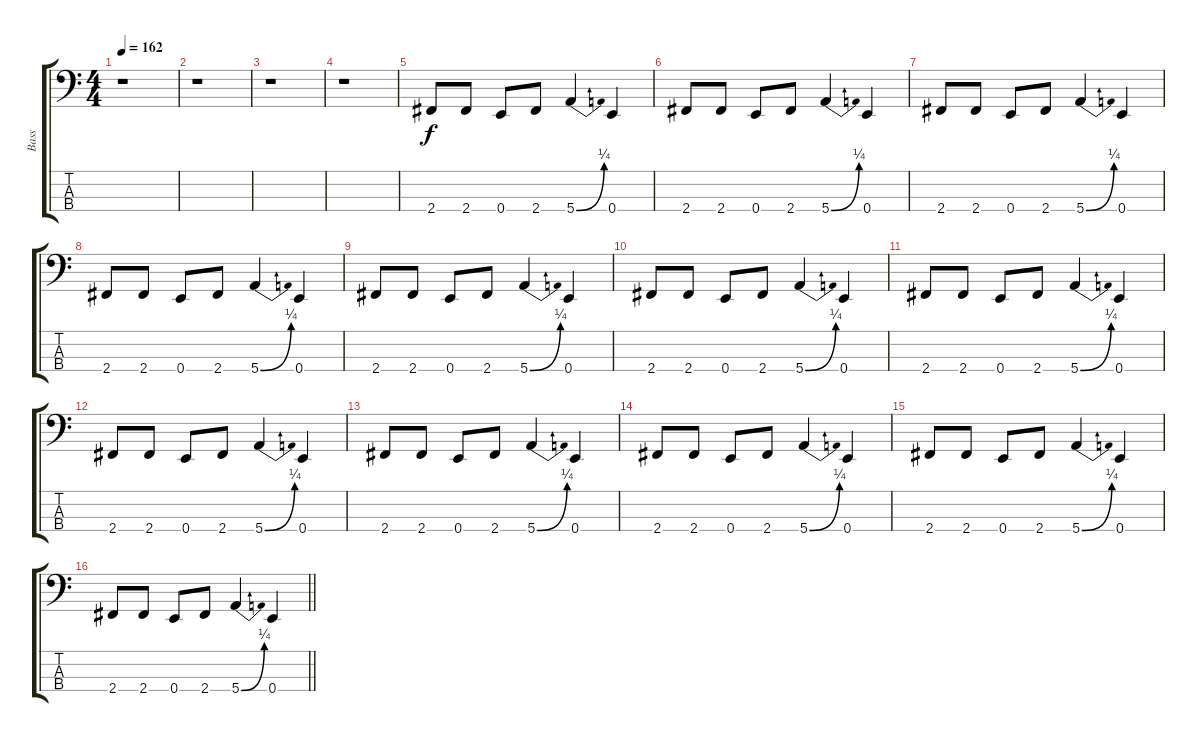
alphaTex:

\track ("Bass" "Bass") {instrument electricbasspick}
\staff {score tabs}
\tuning (G2 D2 A1 E1) {hide}
\ts (4 4)
\tempo 162
\clef f4
\ks c
r.1{dy f instrument electricbasspick} |
r.1 |
r.1 |
r.1 |
2.4.8 2.4.8 0.4.8 2.4.8 5.4{be (bend 0 0 60 1)}.4 0.4.4 |
2.4.8 2.4.8 0.4.8 2.4.8 5.4{be (bend 0 0 60 1)}.4 0.4.4 |
2.4.8 2.4.8 0.4.8 2.4.8 5.4{be (bend 0 0 60 1)}.4 0.4.4 |
2.4.8 2.4.8 0.4.8 2.4.8 5.4{be (bend 0 0 60 1)}.4 0.4.4 |
2.4.8 2.4.8 0.4.8 2.4.8 5.4{be (bend 0 0 60 1)}.4 0.4.4 |
2.4.8 2.4.8 0.4.8 2.4.8 5.4{be (bend 0 0 60 1)}.4 0.4.4 |
2.4.8 2.4.8 0.4.8 2.4.8 5.4{be (bend 0 0 60 1)}.4 0.4.4 |
2.4.8 2.4.8 0.4.8 2.4.8 5.4{be (bend 0 0 60 1)}.4 0.4.4 |
2.4.8 2.4.8 0.4.8 2.4.8 5.4{be (bend 0 0 60 1)}.4 0.4.4 |
2.4.8 2.4.8 0.4.8 2.4.8 5.4{be (bend 0 0 60 1)}.4 0.4.4 |
2.4.8 2.4.8 0.4.8 2.4.8 5.4{be (bend 0 0 60 1)}.4 0.4.4 |
\barLineRight lightlight
2.4.8 2.4.8 0.4.8 2.4.8 5.4{be (bend 0 0 60 1)}.4 0.4.4
